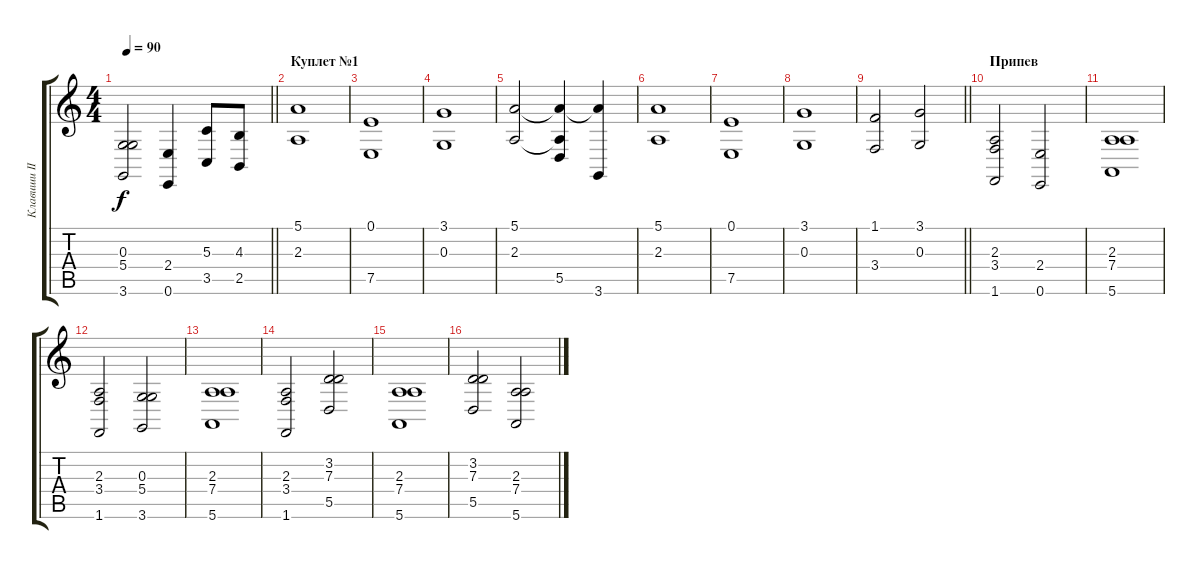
\track ("Клавиши II" "Клавиши II") {instrument pad1newage}
\staff {score tabs}
\tuning (E4 B3 G3 D3 A2 E2) {hide}
\ts (4 4)
\tempo 90
\clef g2
\barLineRight lightlight
\ks c
(0.3 5.4 3.6).2{dy f} (2.4 0.6).4 (5.3 3.5).8 (4.3 2.5).8 |
\section ("" "Куплет №1")
(5.1 2.3).1{volume 7 instrument fx7echoes} |
(0.1 7.5).1 |
(3.1 0.3).1 |
(5.1 2.3).2 (5.1{t} 2.3{t} 5.5).4 (5.1{t} 3.6).4 |
(5.1 2.3).1 |
(0.1 7.5).1 |
(3.1 0.3).1 |
\barLineRight lightlight
(1.1 3.4).2 (3.1 0.3).2 |
\section ("" "Припев ")
(2.3 3.4 1.6).2{volume 8 instrument synthvoice} (2.4 0.6).2 |
(2.3 7.4 5.6).1 |
(2.3 3.4 1.6).2 (0.3 5.4 3.6).2 |
(2.3 7.4 5.6).1 |
(2.3 3.4 1.6).2 (3.2 7.3 5.5).2 |
(2.3 7.4 5.6).1 |
(3.2 7.3 5.5).2 (2.3 7.4 5.6).2
